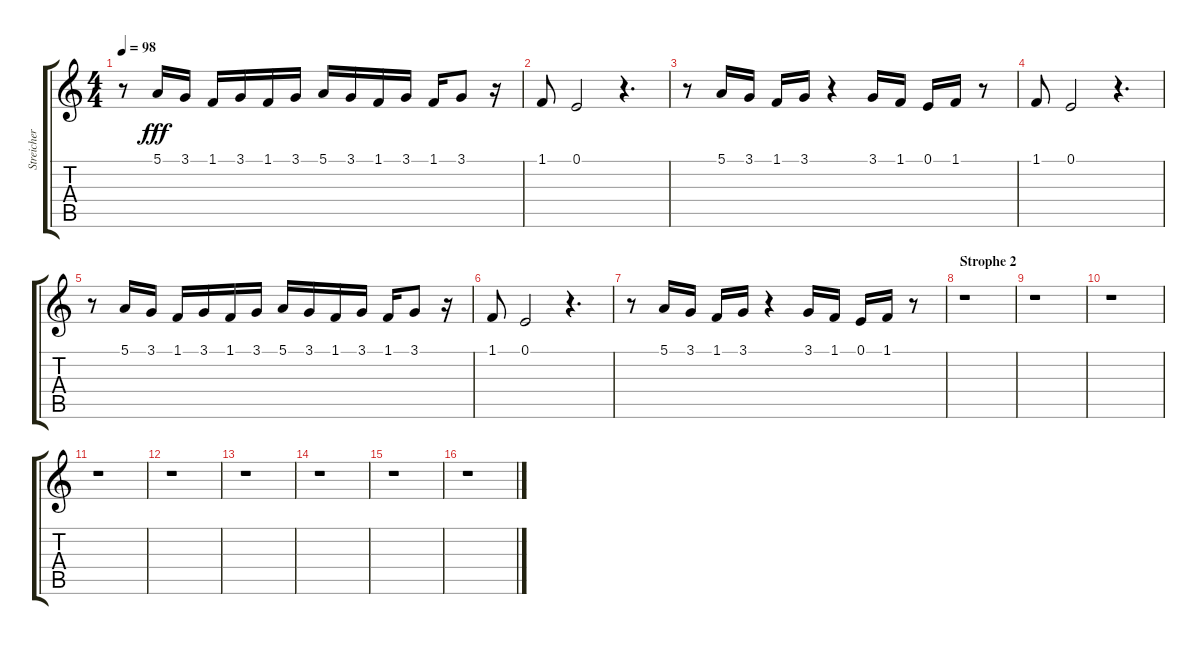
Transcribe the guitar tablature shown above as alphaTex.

\track ("Streicher" "Streicher") {instrument stringensemble1}
\staff {score tabs}
\tuning (E4 B3 G3 D3 A2 E2) {hide}
\ts (4 4)
\tempo 98
\clef g2
\ks c
r.8{dy fff} 5.1.16 3.1.16 1.1.16 3.1.16 1.1.16 3.1.16 5.1.16 3.1.16 1.1.16 3.1.16 1.1.16 3.1.8 r.16 |
1.1.8 0.1.2 r.4{d} |
r.8 5.1.16 3.1.16 1.1.16 3.1.16 r.4 3.1.16 1.1.16 0.1.16 1.1.16 r.8 |
1.1.8 0.1.2 r.4{d} |
r.8 5.1.16 3.1.16 1.1.16 3.1.16 1.1.16 3.1.16 5.1.16 3.1.16 1.1.16 3.1.16 1.1.16 3.1.8 r.16 |
1.1.8 0.1.2 r.4{d} |
r.8 5.1.16 3.1.16 1.1.16 3.1.16 r.4 3.1.16 1.1.16 0.1.16 1.1.16 r.8 |
\section ("" "Strophe 2")
r.1 |
r.1 |
r.1 |
r.1 |
r.1 |
r.1 |
r.1 |
r.1 |
r.1
